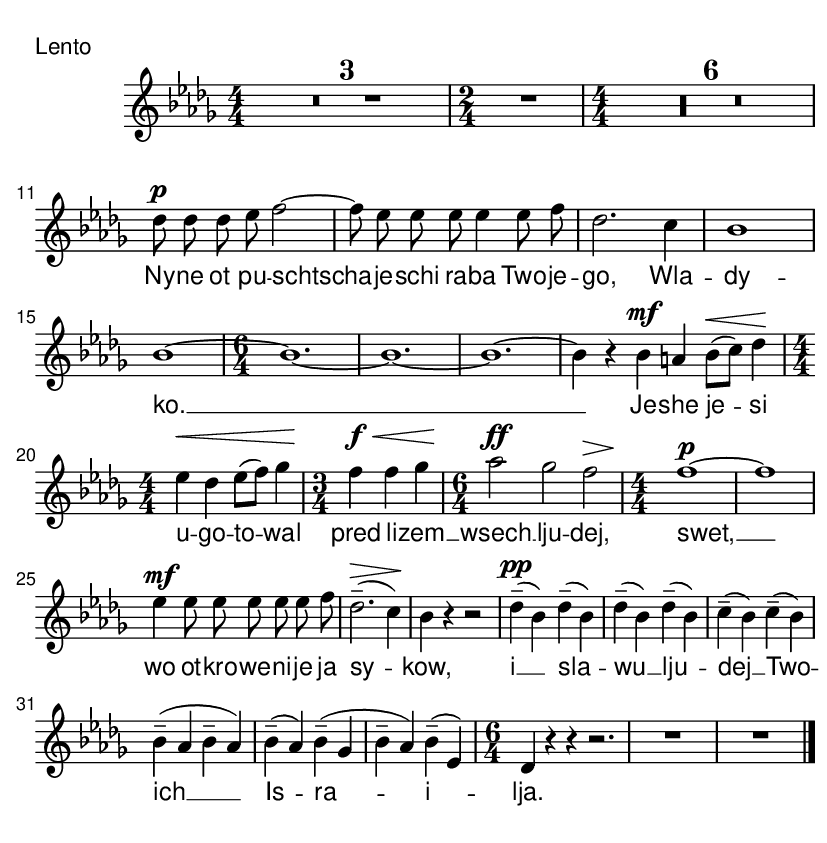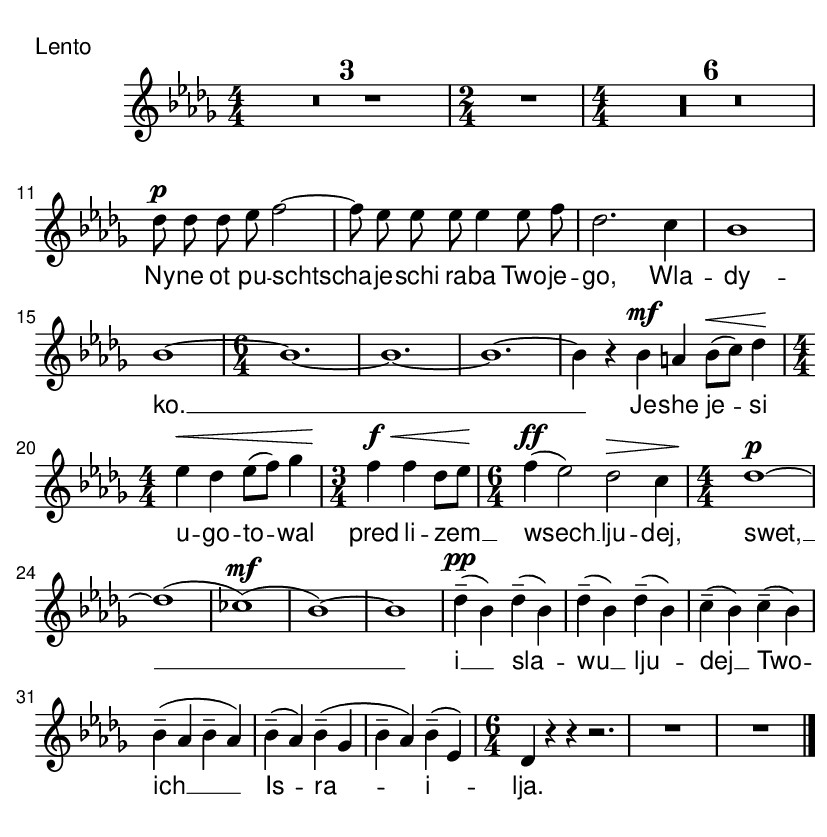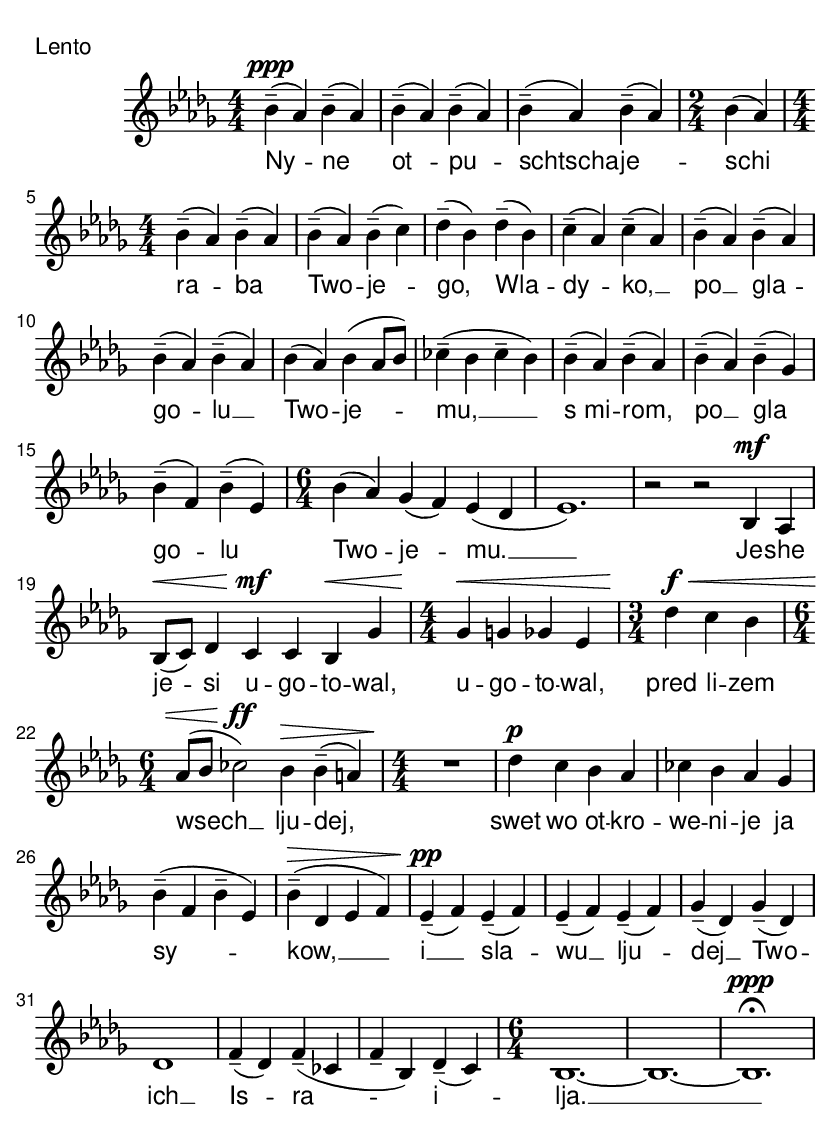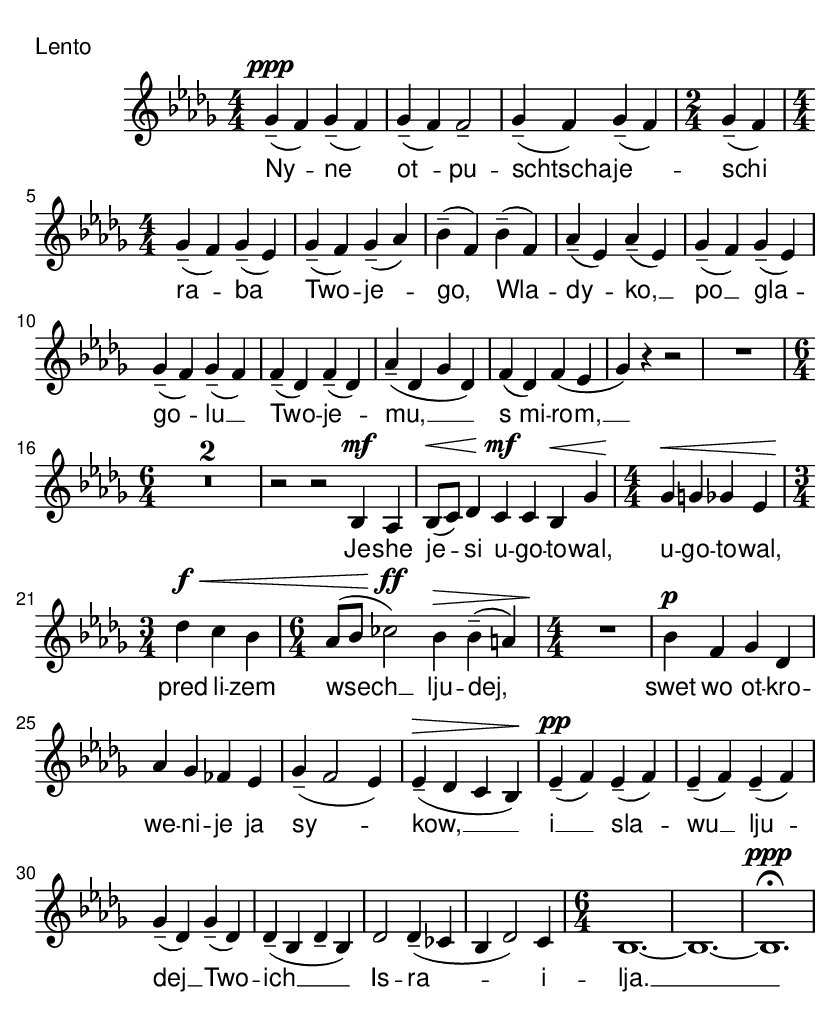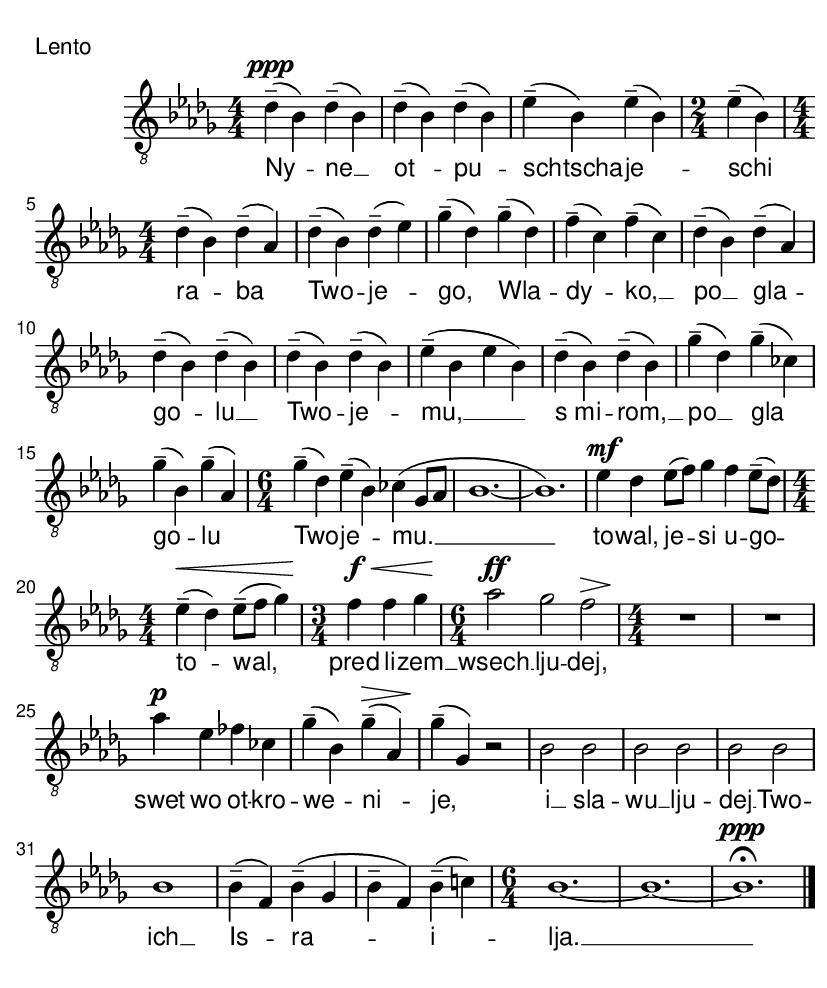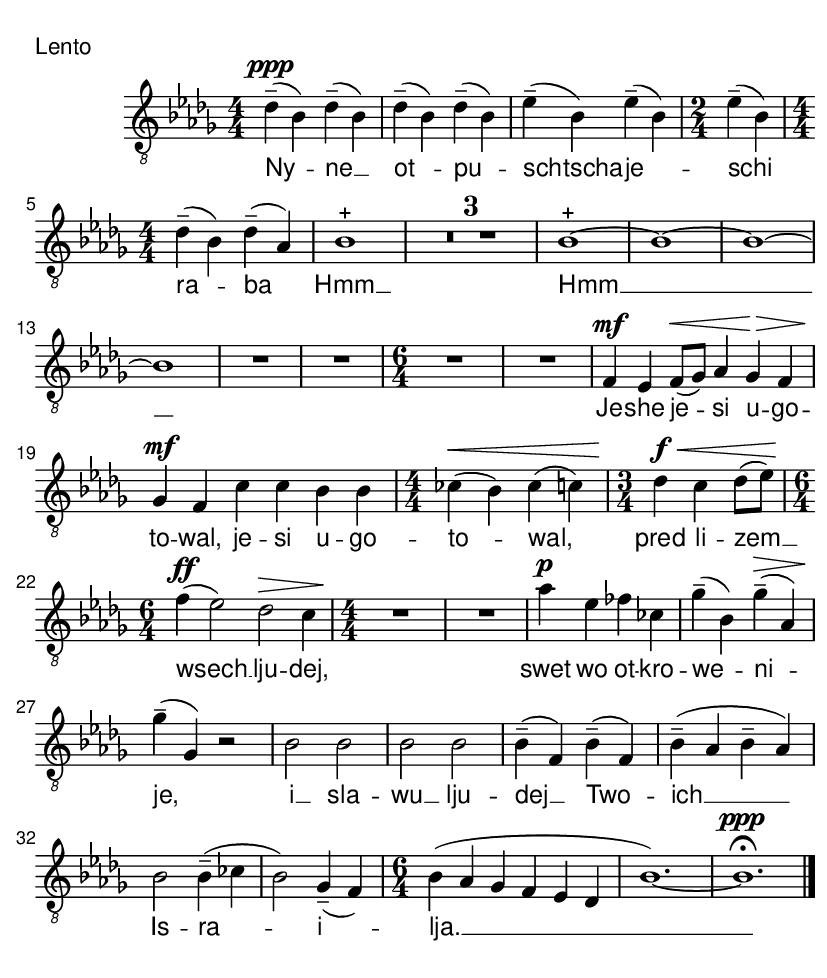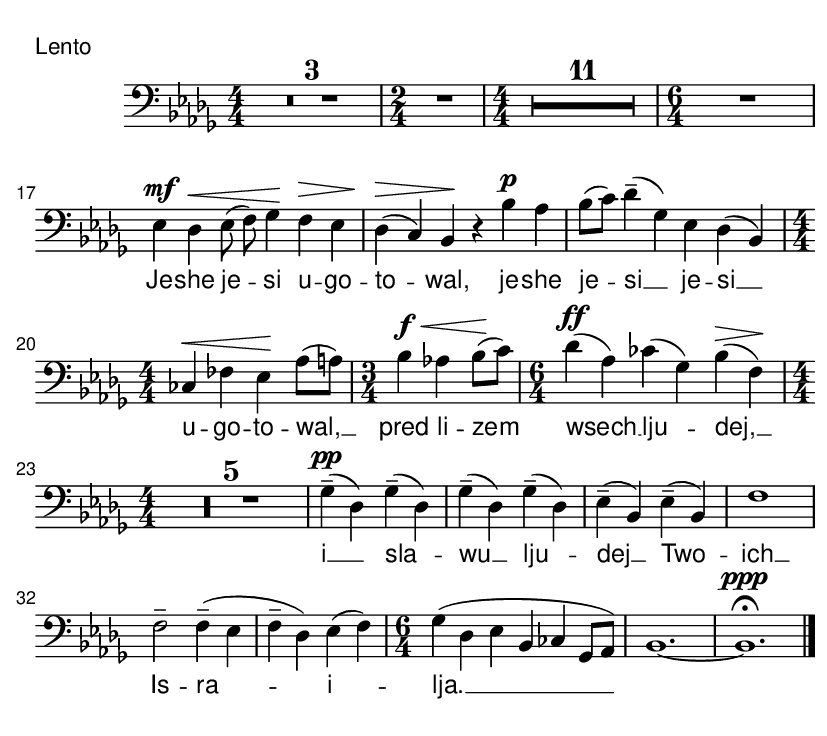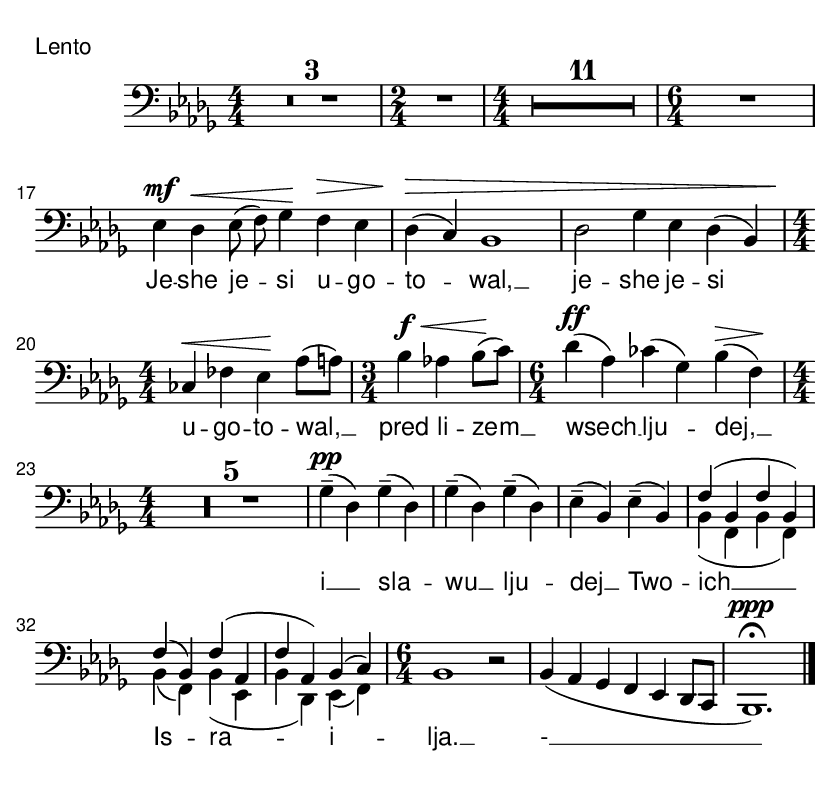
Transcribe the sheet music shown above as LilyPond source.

\version "2.18.2"


\header {
  
  meter = "Lento"
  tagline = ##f
}


\paper {
  paper-height = 220\mm
  paper-width = 140\mm
  top-margin = 8\mm
  bottom-margin = 2\mm
  left-margin = 6\mm
  right-margin = 2\mm


  fonts = #
  (make-pango-font-tree
   "'Noto Sans', Helvetica, Arial, sans-serif"
   "'Noto Sans', Helvetica, Arial, sans-serif"
   "'Inconsolata', 'Courier New', monospace"
   (/ (* staff-height pt) 2.5))

}

global = {
  \key des \major
  \autoBeamOff
  \numericTimeSignature
  \compressFullBarRests
  \dynamicUp
}

obreak = {}




sopranoOneVoice = \relative c'' {
  \global
  \time 4/4
  R1*3
  \time 2/4
  R2
  \time 4/4
  R1*6
  des8 \p des8 des8 es8 f2 ~ | % ==>11
  f8 es8  es8  es8 es4 es8 f8  |

  des2.  c4 | % 2
  bes1 | % 3
  bes1 ~ | % 4
  \time 6/4  bes1. ~ | % 5
  bes1. ~  | % 6
  bes1. ~ | % 7
  bes4 r4 bes4 \mf a4 bes8[ \< ( c8] ) des4 \! | % 8

  \time 4/4  | % 8
  es4 \< des4 es8 [ ( f8 ] ) ges4 | % 9
  \time 3/4  | % 9
  f4 \! \f \< f4  ges4 |
  \time 6/4  |
  as2 \! \ff ges2 f2 \> |

  \time 4/4
  f1 \p ~ | % 2
  f1 | % 3
  es4 \mf es8 es8 es8 es8 es8 f8 | % 4
  des2.\>-- ( c4\!  ) | % 5
  bes4  \! r4 r2 | % 6
  des4-- \pp ( bes4 ) des4-- ( bes4 ) | % 7
  des4-- ( bes4 ) des4-- ( bes4 ) | % 8
  c4-- ( bes4 ) c4 ( -- bes4 ) | % 9
  bes4-- ( as4 bes4 -- as4 ) |
  bes4-- ( as4 ) bes4--( ges4
  bes4--  as4 ) bes4--( es,4 ) | % 11


  \time 6/4  des4 r4 r4 r2. | % 18
  R1. |
  R1. \bar "|."

}

sopranoOneVerse = \lyricmode {
  Ny -- ne "ot " -- pu -- schtscha -- je -- schi   ra -- ba Two -- je -- "go," Wla  -- dy --
  ko. __
  
  Je -- she je -- si u -- go -- to -- wal pred li -- zem __
  wsech __ lju -- "dej," "swet," __
  wo ot -- kro -- we  --  ni --    je	ja sy -- "kow,"

  i __ sla -- wu __ lju -- dej __ Two -- ich __
  Is -- ra -- i -- "lja."

}



sopranoTwoVoice = \relative c'' {
  \global
  \time 4/4
  R1*3
  \time 2/4
  R2
   \time 4/4
  R1*6
    des8 \p des8 des8 es8 f2 ~ | % ==>11
  f8 es8  es8  es8 es4 es8 f8  |
  
  des2.  c4 | % 2
  bes1 | % 3
  bes1 ~ | % 4
  \time 6/4  bes1. ~ | % 5
  bes1. ~  | % 6
  bes1. ~ | % 7
  bes4 r4 bes4 \mf a4 bes8[ \< ( c8] ) des4 \! | % 8
  
  \time 4/4  | % 8
  es4 \< des4 es8 [ ( f8 ] ) ges4 | % 9
  \time 3/4  | % 9
  f4 \! \f \< f4  des8[ es ] | 
  \time 6/4  | 
  f4 \ff ( \! es 2)  des2 \> c4 |
  
  \time 4/4
   des1 \p ~ | % 2
  des1(  | % 3
  ces1 ) \mf (
   bes1) ~  | % 4

  bes1  \!  | % 6
  des4-- \pp ( bes4 ) des4-- ( bes4 ) | % 7
  des4-- ( bes4 ) des4-- ( bes4 ) | % 8
  c4-- ( bes4 ) c4 ( -- bes4 ) | % 9
  bes4-- ( as4 bes4 -- as4 ) | 
  bes4-- ( as4 ) bes4--( ges4 
  bes4--  as4 ) bes4--( es,4 ) | % 11


  \time 6/4  des4 r4 r4 r2. | % 18
  R1. |
  R1. \bar "|."
  
}

sopranoTwoVerse = \lyricmode {
  Ny -- ne "ot " -- pu -- schtscha -- je -- schi   ra -- ba Two -- je -- "go," Wla  -- dy --
  ko. __
  
  Je -- she je -- si u -- go -- to -- wal pred li -- zem __
  wsech __ lju -- "dej," "swet," __
 
  
  i __ sla -- wu __ lju -- dej __ Two -- ich __
  Is -- ra -- i -- "lja."
  
}






altoOneVoice = \relative c'' {
  \global
  \time 4/4
  
  bes4--( \ppp as4) bes4--( as4) | % 2
  bes4--( as4) bes4-- ( as4 ) | % 3
  bes4--( as4) bes4--( as4) | % 4
  \time 2/4  bes4( as4) | % 5

  \time 4/4  bes4--( as4) bes4--( as4) | % 6
  bes4--( as4) bes4-- ( c4 ) | % 7
  des4-- ( bes4 ) des4-- ( bes4 ) | % 8
  c4--( as4) c4--( as4) | % 9
  bes4--( as4) bes4--( as4) |
  bes4--( as4) bes4--( as4) | % 11
  bes4(  as4) bes4 ( as8 [ bes8 ] ) | % 12
  ces4-- ( bes4 ces4-- bes4 )

  bes4--( as4) bes4-- ( as4 ) | % 2
  bes4-- ( as4 ) bes4-- ( ges4 ) | % 3
  bes4-- ( f4 ) bes4-- (  es,4 ) | % 4
  \time 6/4
  bes'4 ( as4 ) ges4 ( f4 ) es4 (  des4 | % 5
  es1. ) | % 6
  r2 r2 bes4 \mf as4 | % 7
  bes8 [ (  \< c8 ] ) des4 c4 \mf c4 bes4 \< ges'4 | % 8

  \time 4/4  | % 8
  ges4 \< g4 ges4 es4 | % 9
  \time 3/4

  des'4  \f \< c4 bes4 |
  \time 6/4
  as8 [ ( bes8 ] ces2 \ff ) bes4 \> bes4-- ( a4 )

  \time 4/4
  R1 \! | % 2
  des4 \p c4 bes4 as4 | % 3
  ces4 bes4 as4 ges4 | % 4
  bes4-- ( f4 bes4-- es,4 ) | % 5
  bes'4-- ( \> des,4 es4 f4 ) | % 6
  es4-- \pp ( f4 ) es4-- ( f4 ) | % 7
  es4--  (  f4 ) es4--  ( f4 ) | % 8
  ges4-- ( des4 ) ges4-- ( des4 ) | % 9
  des1 |

  f4-- ( des4 ) f4--( ces4 | % 11
  f4-- bes,4 ) des-- ( c) |

  \time 6/4
  bes1. ~ | %
  bes1. ~ | %
  bes1. \ppp \fermata| %



}

altoOneVerse = \lyricmode {

  Ny -- ne "ot " -- pu -- schtscha -- je -- schi   ra -- ba Two -- je -- "go," Wla  -- dy --
  "ko," __ po __ gla -- go -- lu __
  Two -- je -- "mu," __	"s mi" -- "rom,"  po __	 gla
  go -- lu Two --   je -- "mu." __

  Je -- she je -- si u -- go -- to -- "wal," u -- go -- to -- "wal," pred li -- zem
  wsech __ lju -- "dej," "swet"  wo ot -- kro -- we  --  ni -- je ja
  sy -- "kow," __  i __ sla -- wu __ lju -- dej __ Two -- ich __
  Is -- ra -- i -- "lja." __

}





altoTwoVoice = \relative c'' {
  \global
  \time 4/4
  ges4-- \ppp ( f4 ) ges4-- ( f4 ) | % 2
  ges4-- ( f4 ) f2-- | % 3
  ges4-- ( f4 ) ges4-- ( f4 ) | % 4
  \time 2/4
  ges4-- ( f4 ) | % 5
  \time 4/4
  ges4-- ( f4 ) ges4-- ( es4 ) | % 6
  ges4-- ( f4 ) ges4-- ( as4 ) | % 7
  bes4-- ( f4 ) bes4-- ( f4 ) | % 8
  as4-- ( es4 ) as4-- ( es4 ) | % 9
  ges4-- (  f4 ) ges4-- ( es4 ) |
  ges4-- ( f4 ) ges4-- ( f4 ) | % 11
  f4-- ( des4 ) f4-- ( des4 ) | % 12
  as'4-- ( des,4 ges4  des4 ) |

  f4 ( des4 ) f4 ( es4 | % 2
  ges4 ) r4 r2 | % 3
  R1 | % 4

  \time 6/4
  R1.*2
  r2 r2 bes,4 \mf as4 | % 7
  bes8 [ (  \< c8 ] ) des4 c4 \mf c4 bes4 \< ges'4 | % 8

  \time 4/4  | % 8
  ges4 \< g4 ges4 es4 | % 9
  \time 3/4

  des'4 \f \< c4 bes4 |
  \time 6/4
  as8 [ ( bes8 ] ces2 \ff ) bes4 \> bes4-- ( a4 )

  \time 4/4
  R1 \! | % 2

  bes4 \p f4 ges4 des4 | % 3
  as'4 ges4 fes4 es4 | % 4
  ges4-- ( f2 es4 ) | % 5
  es4-- \> ( des4 c4 bes4 )  \! | % 7
  es4-- \pp ( f4 ) es4-- ( f4 ) | % 7
  es4--  (  f4 ) es4--  ( f4 ) | % 8
  ges4-- ( des4 ) ges4-- ( des4 ) | % 9

  des4--( bes4  des4-- bes4 ) |
  des2 des4-- ( ces4 |
  bes4 des2) c4 |


  \time 6/4
  bes1. ~ | %
  bes1. ~ | %
  bes1. \ppp \fermata| %



}

altoTwoVerse = \lyricmode {
  
  Ny -- ne "ot " -- pu -- schtscha -- je -- schi   ra -- ba Two -- je -- "go," Wla  -- dy --
  "ko," __ po __ gla -- go -- lu __
  Two -- je -- "mu," __	"s mi" -- "rom," __ 

  Je -- she je -- si u -- go -- to -- "wal," u -- go -- to -- "wal," pred li -- zem
  wsech __ lju -- "dej," "swet"  wo ot -- kro -- we  --  ni -- je ja
  sy -- "kow," __  i __ sla -- wu __ lju -- dej __ Two -- ich __
  Is -- ra -- i -- "lja." __
}





tenoreOneVoice = \relative c' {
  \global
  \time 4/4
  des4 -- \ppp ( bes4 ) des4 (-- bes4 ) | % 2
  des4 (-- bes4 ) des4 (-- bes4) | % 3
  es4(-- bes4 ) es4 (-- bes4 ) | % 4
  \time 2/4
  es4 (-- bes4 ) | % 5
  \time 4/4
  des4 (-- bes4 ) des4 (-- as4 ) | % 6
  des4(-- bes4) des4 (-- es4 ) | % 7
  ges4 (-- des4)  ges4(-- des4 )| % 8
  f4 (-- c4 ) f4(-- c4) | % 9
  des4 (-- bes4 ) des4 (-- as4 ) |
  des4(-- bes4 ) des4(-- bes4 ) | % 11
  des4 (-- bes4 ) des4 (-- bes4 ) | % 12
  es4 (-- bes4  es4  bes4 )

  des4 (-- bes4 ) des4 (-- bes4 ) | % 2
  ges'4 (-- des4 ) ges4 (-- ces,4 ) | % 3
  ges'4 (-- bes,4 ) ges'4 (-- as,4 ) | % 4
  \time 6/4
  ges'4 (-- des4 ) es4(--  bes4 ) ces4 ( ges8 [ as8 ] | % 5
  bes1. ~ | % 6
  bes1.  ) | % 7
  es4 \mf des4 es8[ ( f8 ] ) ges4 f4 es8 [ (-- des8 ] ) | % 8



  \time 4/4
  es4 (-- \< des4  ) es8[ (-- f8 ] ges4 ) | % 9

  \time 3/4  | % 9
  f4  \f \< f4  ges4 |

  \time 6/4  |
  as2 \ff  ges2 f2 \> |

  \time 4/4
  R1 \! |
  R1
  as4 \p es4 fes4 ces4 | % 4
  ges'4 (-- bes,4 ) ges'4 \> (-- as,4 ) | % 6
  ges'4 \! (-- ges,4 ) r2 | % 6

  bes2 bes2 |
  bes2 bes2 |
  bes2 bes2 |
  bes1 |

  bes4(-- f4 ) bes4 (-- ges4   |
  bes4 -- f4 ) bes4 (-- c! )

  \time 6/4
  bes1. ~
  bes1. ~
  bes1. \ppp \fermata \bar "|."
}

tenoreOneVerse = \lyricmode {


  Ny -- ne __ "ot " -- pu -- schtscha -- je -- schi
  ra -- ba Two -- je -- "go," Wla  -- dy --
  "ko," __ po __ gla -- go -- lu __
  Two -- je -- "mu," __	"s mi" -- "rom," __ po __	 gla
  go -- lu Two --   je -- "mu." __


  % Je -- she je -- si u -- go --

  to -- "wal," je -- si  u -- go -- to -- "wal," pred li -- zem __
  wsech __ lju -- "dej," "swet"  wo ot -- kro -- we  --  ni -- "je,"
  i __ sla -- wu __ lju -- dej __ Two -- ich __
  Is -- ra -- i -- "lja." __

}




tenoreTwoVoice = \relative c' {
  \global

  \time 4/4
  des4 -- \ppp ( bes4 ) des4 (-- bes4 ) | % 2
  des4 (-- bes4 ) des4 (-- bes4) | % 3
  es4(-- bes4 ) es4 (-- bes4 ) | % 4
  \time 2/4
  es4 (-- bes4 ) | % 5
  \time 4/4
  des4 (-- bes4 ) des4 (-- as4 ) | % 6
  
  bes1 -+ |
  R1*3
  
  bes1-+ ~
  bes1 ~
  bes1 ~
  bes1
  R1
  R1
  \time 6/4
  R1.
  R1.


  f4 \mf es4 f8 \< [ (ges8 ]) as4 ges4\> f4 | % 7
  ges4 \mf f4 c'4 c4 bes4 bes4 | % 8

  \time 4/4
  ces4 \< ( bes4 ) ces4( c4) | % 9

  \time 3/4  | % 9
  des4\f \< c4 des8[( es8) ]

  \time 6/4  |
  f4 \ff ( es2 ) des2 \>  c4 |

  \time 4/4
  R1 \! |
  R1
  as'4 \p es4 fes4 ces4 | % 4
  ges'4 (-- bes,4 ) ges'4 \> (-- as,4 ) | % 6
  ges'4 \! (-- ges,4 ) r2 | % 6

  bes2 bes2 |
  bes2 bes2 |

  bes4 (-- f4 ) bes4 (-- f4 ) |
  bes4 (-- as4  bes4 -- as4 ) |

  bes2 bes4(--  ces4  | % 17
  bes2) ges4 (-- f )  | % 17
  \time 6/4  | % 17
  bes4  ( as4 ges4 f4 es4 des4 | % 19


  bes'1.) ~
  bes1. \ppp \fermata \bar "|."
}

tenoreTwoVerse = \lyricmode {


  Ny -- ne __ "ot " -- pu -- schtscha -- je -- schi
  ra -- ba 
  
  Hmm __
  
  Hmm __



  Je -- she je -- si u -- go --

  to -- "wal," je -- si  u -- go -- to -- "wal," pred li -- zem __
  wsech __ lju -- "dej," "swet"  wo ot -- kro -- we  --  ni -- "je,"
  i __ sla -- wu __ lju -- dej __ Two -- ich __
  Is -- ra -- i -- "lja." __

}





bassoOneVoice = \relative c {
  \global
  
  \time 4/4
  R1*3
  \time 2/4
  R2
  \time 4/4
  R1*11
  \time 6/4
  R1. |

  es4 \mf des4 \< es8 ( f8 ) ges4 \! f4 \> es4 | % 6
  des4 \> ( c4 ) bes \! r4 bes'4 \p as4 |
  
  bes8 [ ( c8 ]) des4 (-- ges,4 ) es 4 des4 ( bes ) |
  \time 4/4
  ces4 \< fes es \! as8  [( a ]) |
  \time  3/4
  bes4 \f \<  as! bes8[( \! c])
  \time 6/4
  des4 \ff ( as) ces ( ges ) bes(\> f) \!|
  \time 4/4
  R1*5 
  
  ges4 \pp ( -- des4 ) ges4 (-- des4 ) | % 7
  ges4 (-- des4 ) ges4 (-- des4 ) | % 8
  es4 ( -- bes4 ) es4 (-- bes4 ) | % 9
  f'1 | 
  
  f2 -- f4 (-- es |
  f -- des ) es ( f ) |
  \time 6/4
  ges4  ( des4 es4 bes4 ces4 ges8[ as8] ) | % 18
  bes1. ~
  bes1.\ppp \fermata\bar "|."  
}

bassoOneVerse = \lyricmode {


  Je -- she je -- si u -- go --  to -- "wal,"
  
  je -- she je -- si __ je -- si __  u -- go -- to -- "wal," __ 
  pred li -- zem 
  wsech __ lju -- "dej," __ 
  i __ sla -- wu __ lju -- dej __ Two -- ich __
  Is -- ra -- i -- "lja." __
  

}



bassoTwoVoice = \relative c {
  \global

  \time 4/4
  R1*3
  \time 2/4
  R2
  \time 4/4
  R1*11
  \time 6/4
  R1. |

  es4 \mf des4 \< es8 ( f8 ) ges4 \! f4 \> es4 | % 6
  des4 \> ( c4 ) bes1 |


  des2 ges4 es 4 des4 ( bes ) |
  \time 4/4
  ces4 \< fes es \! as8  [( a ]) |
  \time  3/4
  bes4 \f \<  as! bes8[( \! c])
  \time 6/4
  des4 \ff ( as) ces ( ges ) bes(\> f) \!|
  \time 4/4
  R1*5

  ges4 \pp ( -- des4 ) ges4 (-- des4 ) | % 7
  ges4 (-- des4 ) ges4 (-- des4 ) | % 8
  es4 ( -- bes4 ) es4 (-- bes4 ) | % 9

  <<
    { \voiceOne
      f'4 ( bes,4 f'4 bes,4)  |
      f'4( bes,4) f'4( as,4  |
      f' as,) bes( c )
    } \new Voice

    { \voiceTwo
      bes4 ( f4 bes4 f4 ) |
      bes4 ( f4 ) bes4( es,4 |
      bes'4 des,4 ) es4 ( f4 ) |
    }
  >> \oneVoice

  \time 6/4
  bes1 r2
  bes4 ( as4 ges4 f4 es4 des8[ c8] |
  bes1. ) \ppp \fermata\bar "|."
  
}

bassoTwoVerse = \lyricmode {
  Je -- she je -- si u -- go --  to -- "wal," __
  je -- she je -- si  u -- go -- to -- "wal," __
  pred li -- zem __
  wsech __ lju -- "dej," __
  i __ sla -- wu __ lju -- dej __ Two -- ich __
  Is -- ra -- i -- "lja." __ - __  
}




%---------- Soprano-------------------------------
\book {
  \bookOutputName "1_sopranoOne"
  \score {
    \new Staff \with {
    } {\dynamicUp \global  \sopranoOneVoice }
    \addlyrics { \sopranoOneVerse }
  }
}


\book {
  \bookOutputName "2_sopranoTwo"
  \score {
    \new Staff \with {
    } {\dynamicUp \global \sopranoTwoVoice }
    \addlyrics { \sopranoTwoVerse }
  }
}
%---------- Alto -------------------------------
\book {
  \bookOutputName "3_altoOne"
  \score {
    \new Staff \with {
    } {\dynamicUp \global  \altoOneVoice }
    \addlyrics { \altoOneVerse }
  }
}
\book {
  \bookOutputName "4_altoTwo"
  \score {
    \new Staff \with {
    } {\dynamicUp \global  \altoTwoVoice }
    \addlyrics { \altoTwoVerse }
  }
}

%---------- Tenore -------------------------------
\book {
  \bookOutputName "5_tenoreOne"
  \score {
    \new Staff \with {
    } {\dynamicUp \clef "treble_8" \global \tenoreOneVoice }
    \addlyrics { \tenoreOneVerse }
  }
}
\book {
  \bookOutputName "6_tenoreTwo"
  \score {
    \new Staff \with {
    } {\dynamicUp \clef "treble_8" \global  \tenoreTwoVoice }
    \addlyrics { \tenoreTwoVerse }
  }
}

%---------- Basso -------------------------------
\book {
  \bookOutputName "7_bassoOne"
  \score {
    \new Staff \with {
    } {\dynamicUp \clef bass \global  \bassoOneVoice }
    \addlyrics { \bassoOneVerse }
  }
}
\book {
  \bookOutputName "8_bassoTwo"
  \score {
    \new Staff \with {
    } {\dynamicUp \global \clef bass  \bassoTwoVoice }
    \addlyrics { \bassoTwoVerse }
  }
}
